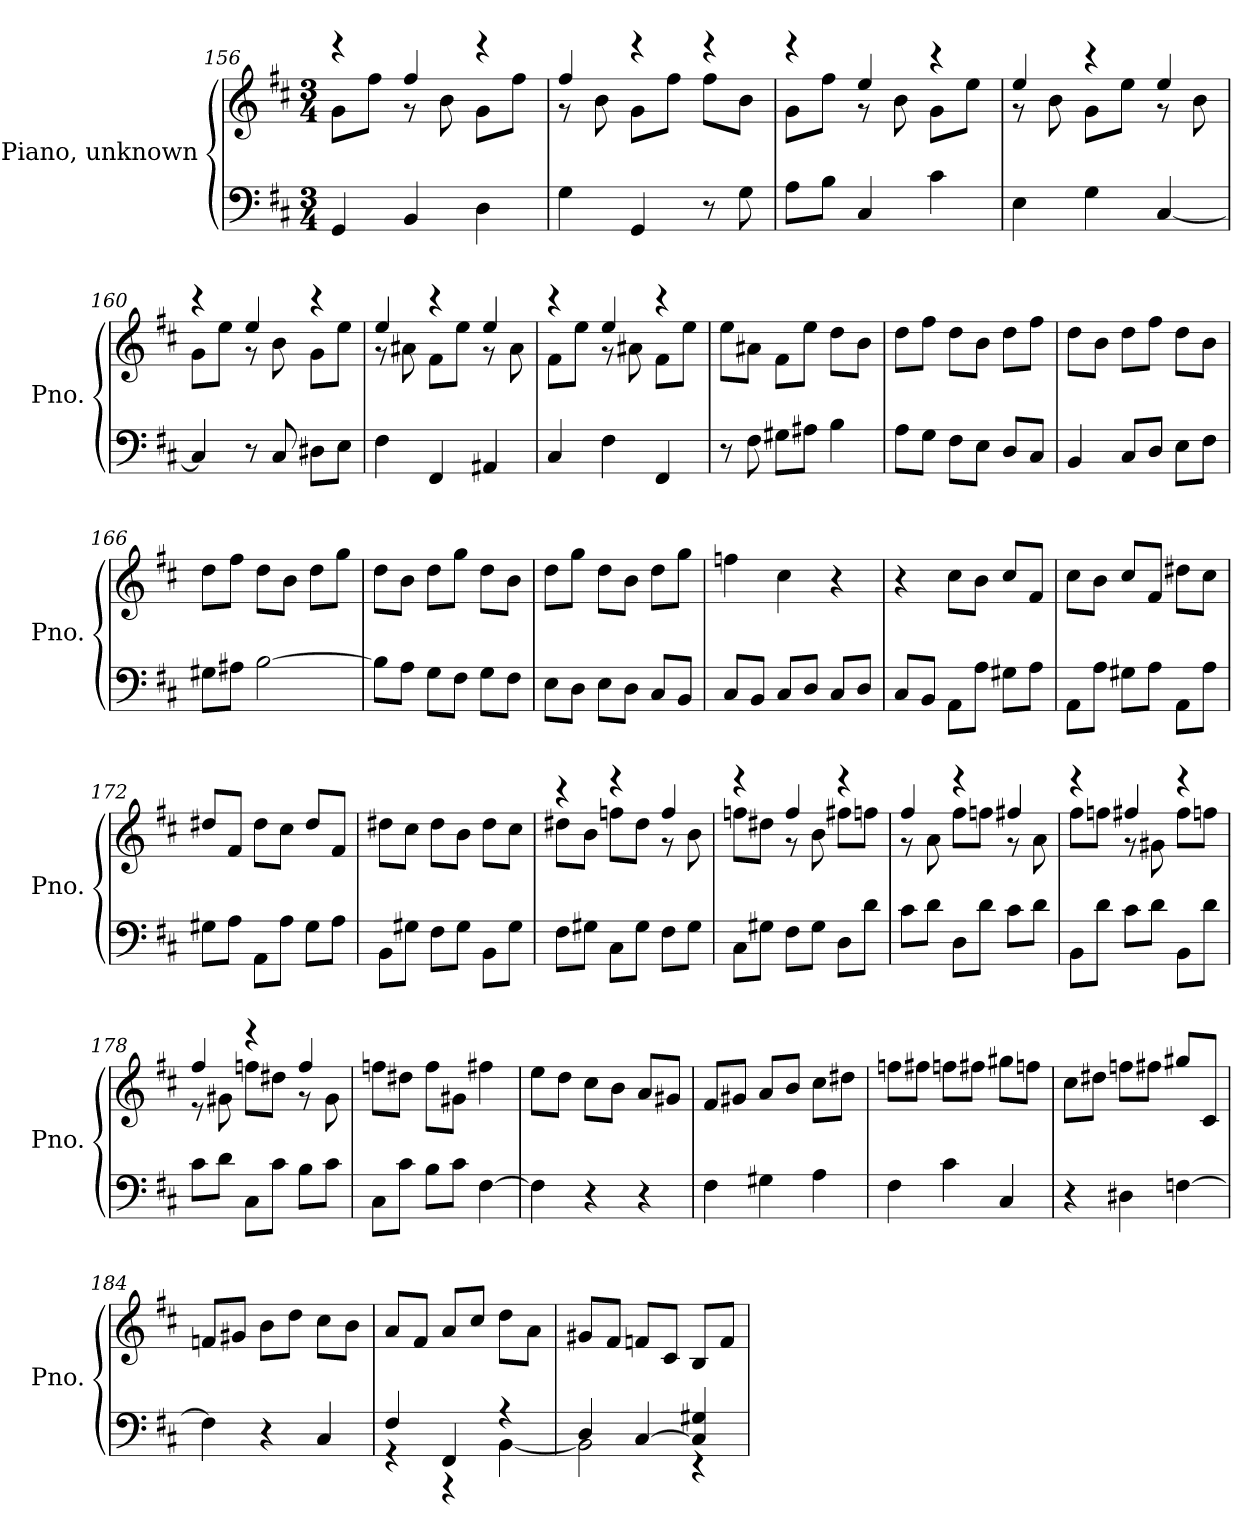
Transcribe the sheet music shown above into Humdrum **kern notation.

**kern	**kern
*part1	*part1
*staff2	*staff1
*I"Piano, unknown	*
*I'Pno.	*
*clefF4	*clefG2
*k[f#c#]	*k[f#c#]
*M3/4	*M3/4
=156	=156
*	*^
4GG/	4r	8g\L
.	.	8ff#\J
4BB/	4ff#/	8r
.	.	8b\
4D\	4r	8g\L
.	.	8ff#\J
=157	=157	=157
4G\	4ff#/	8r
.	.	8b\
4GG/	4r	8g\L
.	.	8ff#\J
8r	4r	8ff#\L
8G\	.	8b\J
=158	=158	=158
8A\L	4r	8g\L
8B\J	.	8ff#\J
4C#/	4ee/	8r
.	.	8b\
4c#\	4r	8g\L
.	.	8ee\J
=159	=159	=159
4E\	4ee/	8r
.	.	8b\
4G\	4r	8g\L
.	.	8ee\J
[4C#/	4ee/	8r
.	.	8b\
=160	=160	=160
4C#/]	4r	8g\L
.	.	8ee\J
8r	4ee/	8r
8C#/	.	8b\
8D#X\L	4r	8g\L
8E\J	.	8ee\J
!!LO:LB:g=z	!!
=161	=161	=161
4F#\	4ee/	8r
.	.	8a#X\
4FF#/	4r	8f#\L
.	.	8ee\J
4AA#X/	4ee/	8r
.	.	8a#\
=162	=162	=162
4C#/	4r	8f#\L
.	.	8ee\J
4F#\	4ee/	8r
.	.	8a#X\
4FF#/	4r	8f#\L
.	.	8ee\J
*	*v	*v
=163	=163
8r	8ee\L
8F#\	8a#X\J
8G#X\L	8f#\L
8A#X\J	8ee\J
4B\	8dd\L
.	8b\J
=164	=164
8A\L	8dd\L
8G\J	8ff#\J
8F#\L	8dd\L
8E\J	8b\J
8D/L	8dd\L
8C#/J	8ff#\J
=165	=165
4BB/	8dd\L
.	8b\J
8C#/L	8dd\L
8D/J	8ff#\J
8E\L	8dd\L
8F#\J	8b\J
!!LO:LB:g=z
=166	=166
8G#X\L	8dd\L
8A#X\J	8ff#\J
[2B\	8dd\L
.	8b\J
.	8dd\L
.	8gg\J
=167	=167
8B\L]	8dd\L
8A\J	8b\J
8G\L	8dd\L
8F#\J	8gg\J
8G\L	8dd\L
8F#\J	8b\J
=168	=168
8E\L	8dd\L
8D\J	8gg\J
8E\L	8dd\L
8D\J	8b\J
8C#/L	8dd\L
8BB/J	8gg\J
=169	=169
8C#/L	4ffn\
8BB/J	.
8C#/L	4cc#\
8D/J	.
8C#/L	4r
8D/J	.
=170	=170
8C#/L	4r
8BB/J	.
8AA\L	8cc#\L
8A\J	8b\J
8G#X\L	8cc#/L
8A\J	8f#/J
=171	=171
8AA\L	8cc#\L
8A\J	8b\J
8G#X\L	8cc#/L
8A\J	8f#/J
8AA\L	8dd#X\L
8A\J	8cc#\J
!!LO:LB:g=z
=172	=172
8G#X\L	8dd#X/L
8A\J	8f#/J
8AA\L	8dd#\L
8A\J	8cc#\J
8G#\L	8dd#/L
8A\J	8f#/J
=173	=173
8BB\L	8dd#X\L
8G#X\J	8cc#\J
8F#\L	8dd#\L
8G#\J	8b\J
8BB\L	8dd#\L
8G#\J	8cc#\J
=174	=174
*	*^
8F#\L	4r	8dd#X\L
8G#X\J	.	8b\J
8C#\L	4r	8ffn\L
8G#\J	.	8dd#\J
8F#\L	4ff/	8r
8G#\J	.	8b\
=175	=175	=175
8C#\L	4r	8ffn\L
8G#X\J	.	8dd#X\J
8F#\L	4ff/	8r
8G#\J	.	8b\
8D\L	4r	8ff#X\L
8d\J	.	8ffn\J
=176	=176	=176
8c#\L	4ff#/	8r
8d\J	.	8a\
8D\L	4r	8ff#\L
8d\J	.	8ffn\J
8c#\L	4ff#X/	8r
8d\J	.	8a\
!!LO:PB:g=z	!!
=177	=177	=177
8BB\L	4r	8ff#\L
8d\J	.	8ffn\J
8c#\L	4ff#X/	8r
8d\J	.	8g#X\
8BB\L	4r	8ff#\L
8d\J	.	8ffn\J
=178	=178	=178
8c#\L	4ff#/	8r
8d\J	.	8g#X\
8C#\L	4r	8ffn\L
8c#\J	.	8dd#X\J
8B\L	4ff/	8r
8c#\J	.	8g#\
*	*v	*v
=179	=179
8C#\L	8ffn\L
8c#\J	8dd#X\J
8B\L	8ff\L
8c#\J	8g#X\J
[4F#\	4ff#X\
=180	=180
4F#\]	8ee\L
.	8dd\J
4r	8cc#\L
.	8b\J
4r	8a/L
.	8g#X/J
=181	=181
4F#\	8f#/L
.	8g#X/J
4G#X\	8a/L
.	8b/J
4A\	8cc#\L
.	8dd#X\J
!!LO:LB:g=z
=182	=182
4F#\	8ffn\L
.	8ff#X\J
4c#\	8ffn\L
.	8ff#X\J
4C#/	8gg#X\L
.	8ffn\J
=183	=183
4r	8cc#\L
.	8dd#X\J
4D#X\	8ffn\L
.	8ff#X\J
[4Fn\	8gg#X/L
.	8c#/J
=184	=184
4F\]	8fn/L
.	8g#X/J
4r	8b\L
.	8dd\J
4C#/	8cc#\L
.	8b\J
=185	=185
*^	*
4F#/	4r	8a/L
.	.	8f#/J
4FF#/	4r	8a/L
.	.	8cc#/J
4r	[4BB\	8dd\L
.	.	8a\J
=186	=186	=186
4D/	2BB\]	8g#X/L
.	.	8f#/J
[4C#/	.	8fn/L
.	.	8c#/J
4C#/] 4G#X/	4r	8B/L
.	.	8f/J
*v	*v	*
=	=
*-	*-
